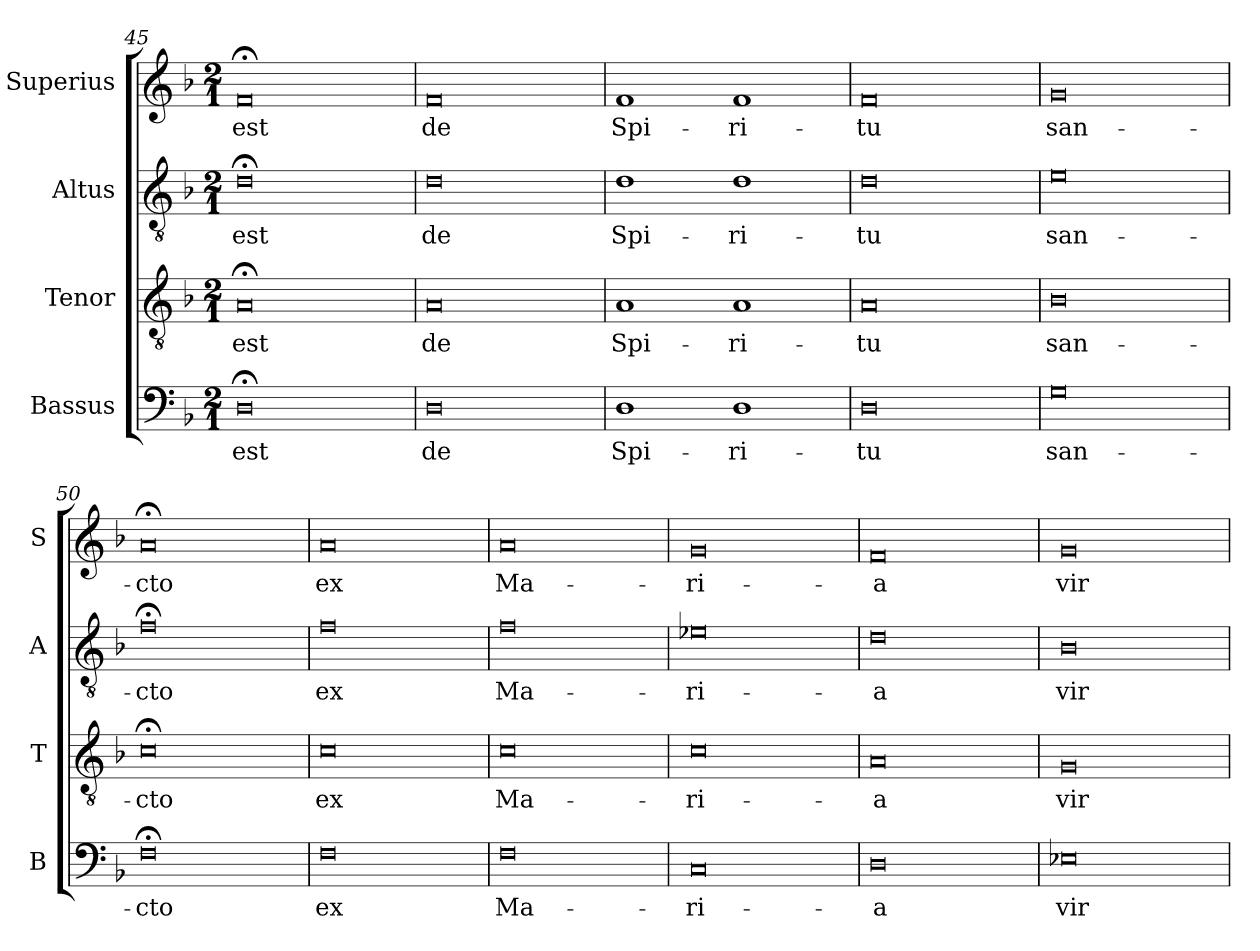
**kern	**text	**kern	**text	**kern	**text	**kern	**text
*part4	*part4	*part3	*part3	*part2	*part2	*part1	*part1
*staff4	*staff4	*staff3	*staff3	*staff2	*staff2	*staff1	*staff1
*I"Bassus	*	*I"Tenor	*	*I"Altus	*	*I"Superius	*
*I'B	*	*I'T	*	*I'A	*	*I'S	*
*clefF4	*	*clefGv2	*	*clefGv2	*	*clefG2	*
*k[b-]	*	*k[b-]	*	*k[b-]	*	*k[b-]	*
*M2/1	*	*M2/1	*	*M2/1	*	*M2/1	*
=45	=45	=45	=45	=45	=45	=45	=45
0D;<	est	0A;<	est	0d;<	est	0f;<	est
=46	=46	=46	=46	=46	=46	=46	=46
0D	de	0A	de	0d	de	0f	de
=47	=47	=47	=47	=47	=47	=47	=47
1D	Spi-	1A	Spi-	1d	Spi-	1f	Spi-
1D	-ri-	1A	-ri-	1d	-ri-	1f	-ri-
=48	=48	=48	=48	=48	=48	=48	=48
0D	-tu	0A	-tu	0d	-tu	0f	-tu
=49	=49	=49	=49	=49	=49	=49	=49
0G	san-	0B-	san-	0e	san-	0g	san-
=50	=50	=50	=50	=50	=50	=50	=50
0F;<	-cto	0c;<	-cto	0f;<	-cto	0a;<	-cto
=51	=51	=51	=51	=51	=51	=51	=51
0F	ex	0c	ex	0f	ex	0a	ex
=52	=52	=52	=52	=52	=52	=52	=52
0F	Ma-	0c	Ma-	0f	Ma-	0a	Ma-
=53	=53	=53	=53	=53	=53	=53	=53
0C	-ri-	0c	-ri-	0e-X	-ri-	0g	-ri-
=54	=54	=54	=54	=54	=54	=54	=54
0D	-a	0A	-a	0d	-a	0f	-a
=55	=55	=55	=55	=55	=55	=55	=55
0E-X	vir-	0G	vir-	0B-	vir-	0g	vir-
=	=	=	=	=	=	=	=
*-	*-	*-	*-	*-	*-	*-	*-
